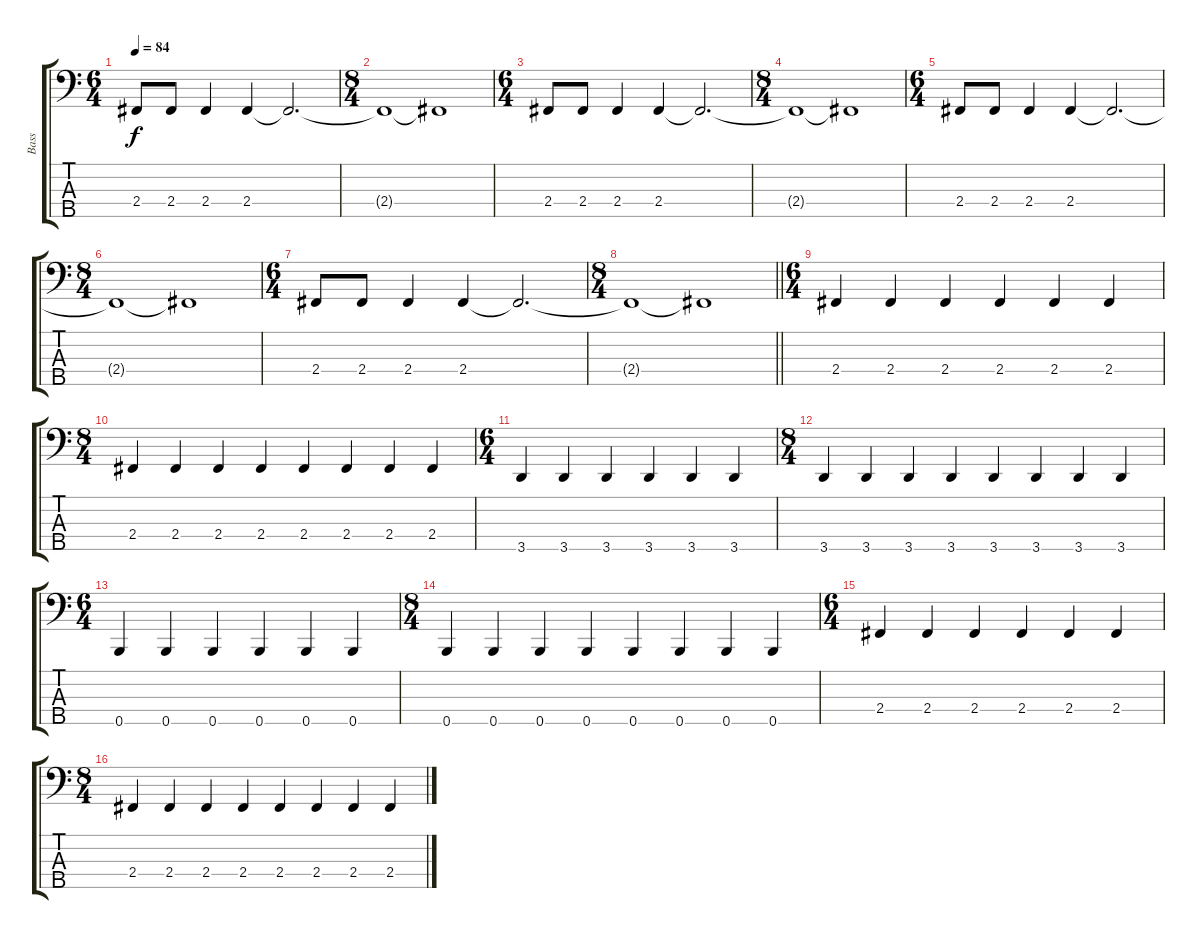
\track ("Bass" "Bass") {instrument electricbasspick}
\staff {score tabs}
\tuning (G2 D2 A1 E1 B0) {hide}
\ts (6 4)
\tempo 84
\clef f4
\ks c
2.4.8{dy f} 2.4.8 2.4.4 2.4.4 2.4{t}.2{d} |
\ts (8 4)
2.4{t}.1 2.4{t}.1 |
\ts (6 4)
2.4.8 2.4.8 2.4.4 2.4.4 2.4{t}.2{d} |
\ts (8 4)
2.4{t}.1 2.4{t}.1 |
\ts (6 4)
2.4.8 2.4.8 2.4.4 2.4.4 2.4{t}.2{d} |
\ts (8 4)
2.4{t}.1 2.4{t}.1 |
\ts (6 4)
2.4.8 2.4.8 2.4.4 2.4.4 2.4{t}.2{d} |
\ts (8 4)
\barLineRight lightlight
2.4{t}.1 2.4{t}.1 |
\ts (6 4)
\section ("" "")
2.4.4 2.4.4 2.4.4 2.4.4 2.4.4 2.4.4 |
\ts (8 4)
2.4.4 2.4.4 2.4.4 2.4.4 2.4.4 2.4.4 2.4.4 2.4.4 |
\ts (6 4)
3.5.4 3.5.4 3.5.4 3.5.4 3.5.4 3.5.4 |
\ts (8 4)
3.5.4 3.5.4 3.5.4 3.5.4 3.5.4 3.5.4 3.5.4 3.5.4 |
\ts (6 4)
0.5.4 0.5.4 0.5.4 0.5.4 0.5.4 0.5.4 |
\ts (8 4)
0.5.4 0.5.4 0.5.4 0.5.4 0.5.4 0.5.4 0.5.4 0.5.4 |
\ts (6 4)
2.4.4 2.4.4 2.4.4 2.4.4 2.4.4 2.4.4 |
\ts (8 4)
2.4.4 2.4.4 2.4.4 2.4.4 2.4.4 2.4.4 2.4.4 2.4.4
